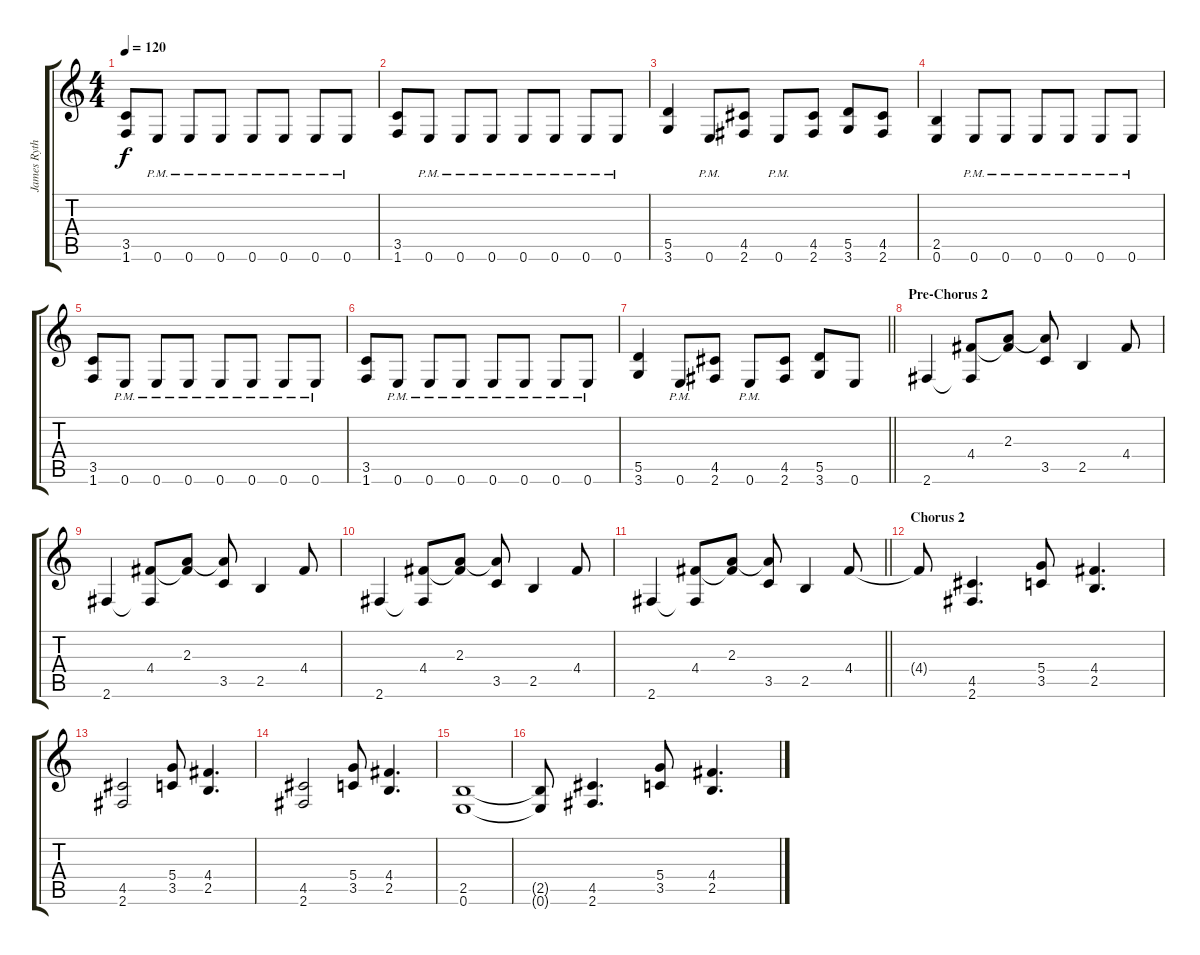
\track ("James Rythm 2" "James Ryth") {instrument distortionguitar}
\staff {score tabs}
\tuning (E4 B3 G3 D3 A2 E2) {hide}
\ts (4 4)
\tempo 120
\clef g2
\ks c
(3.5 1.6).8{dy f} 0.6{pm}.8 0.6{pm}.8 0.6{pm}.8 0.6{pm}.8 0.6{pm}.8 0.6{pm}.8 0.6{pm}.8 |
(3.5 1.6).8 0.6{pm}.8 0.6{pm}.8 0.6{pm}.8 0.6{pm}.8 0.6{pm}.8 0.6{pm}.8 0.6{pm}.8 |
(5.5 3.6).4 0.6{pm}.8 (4.5 2.6).8 0.6{pm}.8 (4.5 2.6).8 (5.5 3.6).8 (4.5 2.6).8 |
(2.5 0.6).4 0.6{pm}.8 0.6{pm}.8 0.6{pm}.8 0.6{pm}.8 0.6{pm}.8 0.6{pm}.8 |
(3.5 1.6).8 0.6{pm}.8 0.6{pm}.8 0.6{pm}.8 0.6{pm}.8 0.6{pm}.8 0.6{pm}.8 0.6{pm}.8 |
(3.5 1.6).8 0.6{pm}.8 0.6{pm}.8 0.6{pm}.8 0.6{pm}.8 0.6{pm}.8 0.6{pm}.8 0.6{pm}.8 |
\barLineRight lightlight
(5.5 3.6).4 0.6{pm}.8 (4.5 2.6).8 0.6{pm}.8 (4.5 2.6).8 (5.5 3.6).8 0.6.8 |
\section ("" "Pre-Chorus 2")
2.6.4 (4.4 2.6{t}).8 (2.3 4.4{t}).8 (2.3{t} 3.5).8 2.5.4 4.4.8 |
2.6.4 (4.4 2.6{t}).8 (2.3 4.4{t}).8 (2.3{t} 3.5).8 2.5.4 4.4.8 |
2.6.4 (4.4 2.6{t}).8 (2.3 4.4{t}).8 (2.3{t} 3.5).8 2.5.4 4.4.8 |
\barLineRight lightlight
2.6.4 (4.4 2.6{t}).8 (2.3 4.4{t}).8 (2.3{t} 3.5).8 2.5.4 4.4.8 |
\section ("" "Chorus 2 ")
4.4{t}.8 (4.5 2.6).4{d} (5.4 3.5).8 (4.4 2.5).4{d} |
(4.5 2.6).2 (5.4 3.5).8 (4.4 2.5).4{d} |
(4.5 2.6).2 (5.4 3.5).8 (4.4 2.5).4{d} |
(2.5 0.6).1 |
(2.5{t} 0.6{t}).8 (4.5 2.6).4{d} (5.4 3.5).8 (4.4 2.5).4{d}
